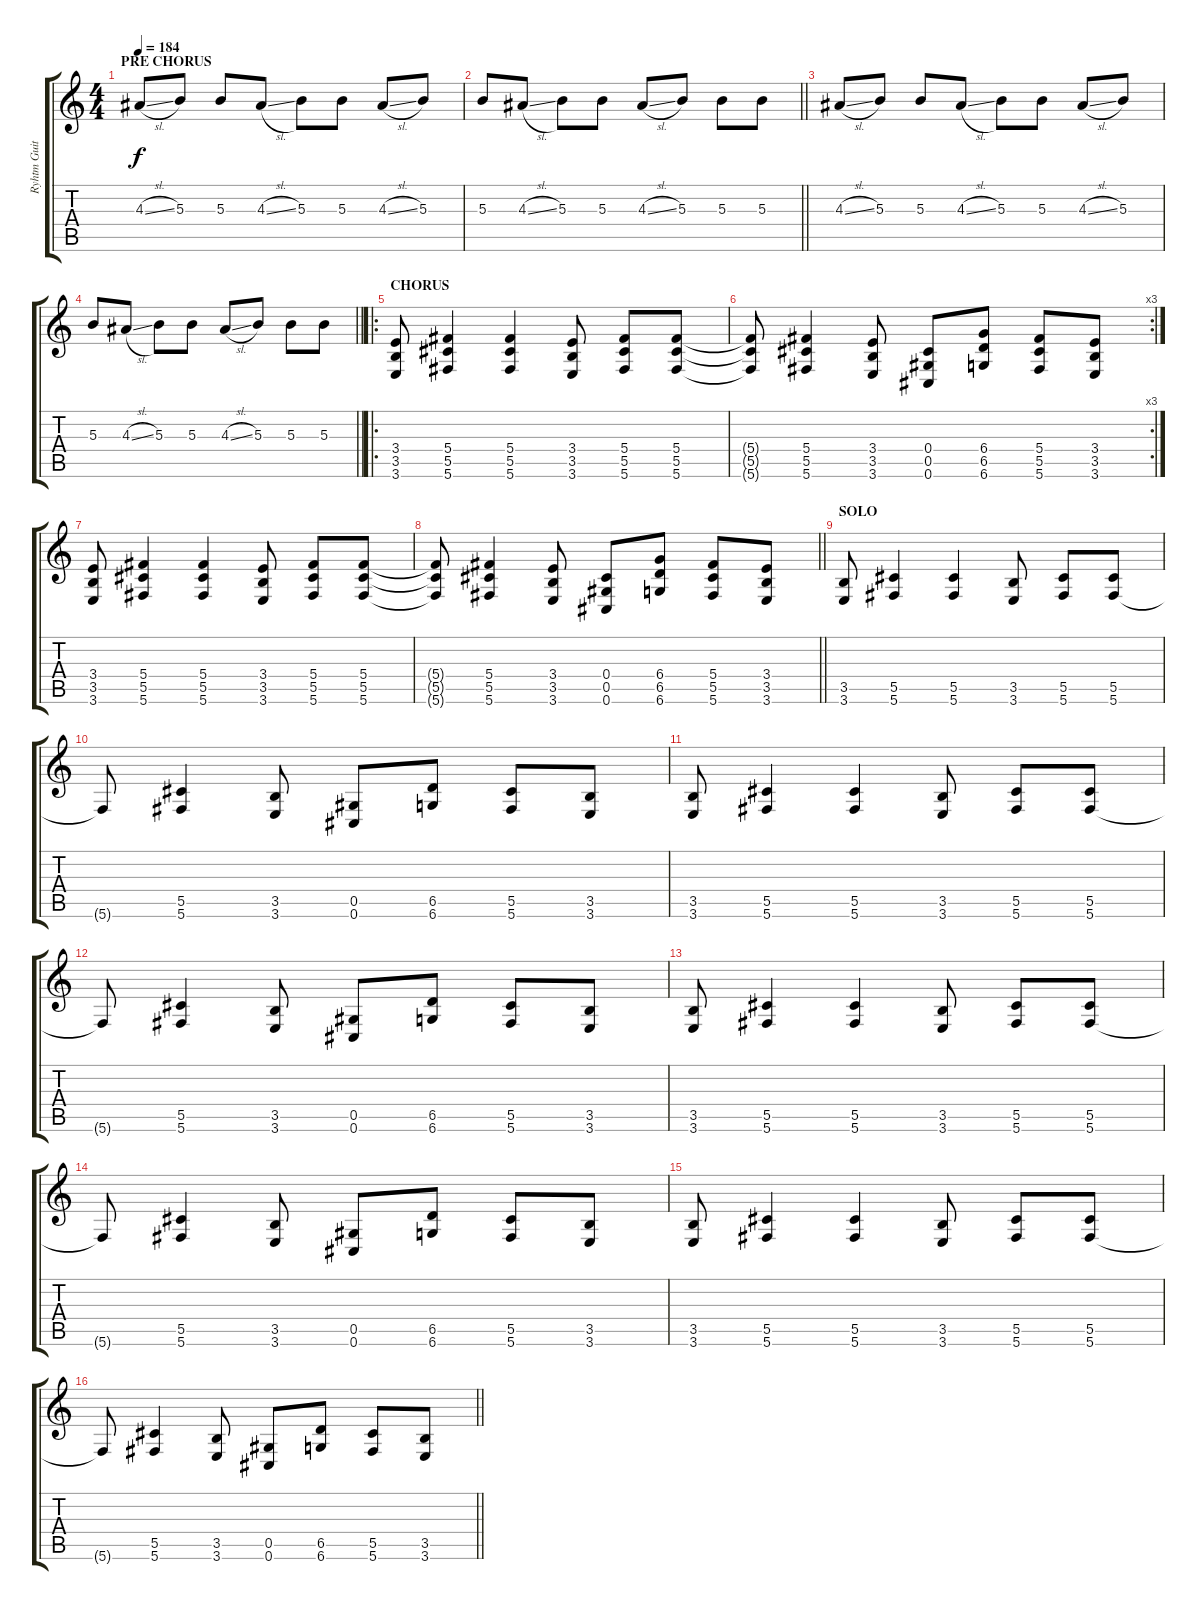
\track ("Ryhtm Guitar" "Ryhtm Guit") {instrument distortionguitar}
\staff {score tabs}
\tuning (Eb4 Bb3 Gb3 Db3 Ab2 Db2) {hide}
\ts (4 4)
\section ("" "PRE CHORUS")
\tempo 184
\clef g2
\ks c
4.3{sl}.8{dy f} 5.3.8 5.3.8 4.3{sl}.8 5.3.8 5.3.8 4.3{sl}.8 5.3.8 |
\barLineRight lightlight
5.3.8 4.3{sl}.8 5.3.8 5.3.8 4.3{sl}.8 5.3.8 5.3.8 5.3.8 |
4.3{sl}.8 5.3.8 5.3.8 4.3{sl}.8 5.3.8 5.3.8 4.3{sl}.8 5.3.8 |
\barLineRight lightlight
5.3.8 4.3{sl}.8 5.3.8 5.3.8 4.3{sl}.8 5.3.8 5.3.8 5.3.8 |
\ro
\section ("" "CHORUS")
(3.4 3.5 3.6).8 (5.4 5.5 5.6).4 (5.4 5.5 5.6).4 (3.4 3.5 3.6).8 (5.4 5.5 5.6).8 (5.4 5.5 5.6).8 |
\rc 3
(5.4{t} 5.5{t} 5.6{t}).8 (5.4 5.5 5.6).4 (3.4 3.5 3.6).8 (0.4 0.5 0.6).8 (6.4 6.5 6.6).8 (5.4 5.5 5.6).8 (3.4 3.5 3.6).8 |
(3.4 3.5 3.6).8 (5.4 5.5 5.6).4 (5.4 5.5 5.6).4 (3.4 3.5 3.6).8 (5.4 5.5 5.6).8 (5.4 5.5 5.6).8 |
\barLineRight lightlight
(5.4{t} 5.5{t} 5.6{t}).8 (5.4 5.5 5.6).4 (3.4 3.5 3.6).8 (0.4 0.5 0.6).8 (6.4 6.5 6.6).8 (5.4 5.5 5.6).8 (3.4 3.5 3.6).8 |
\section ("" "SOLO")
(3.5 3.6).8 (5.5 5.6).4 (5.5 5.6).4 (3.5 3.6).8 (5.5 5.6).8 (5.5 5.6).8 |
5.6{t}.8 (5.5 5.6).4 (3.5 3.6).8 (0.5 0.6).8 (6.5 6.6).8 (5.5 5.6).8 (3.5 3.6).8 |
(3.5 3.6).8 (5.5 5.6).4 (5.5 5.6).4 (3.5 3.6).8 (5.5 5.6).8 (5.5 5.6).8 |
5.6{t}.8 (5.5 5.6).4 (3.5 3.6).8 (0.5 0.6).8 (6.5 6.6).8 (5.5 5.6).8 (3.5 3.6).8 |
(3.5 3.6).8 (5.5 5.6).4 (5.5 5.6).4 (3.5 3.6).8 (5.5 5.6).8 (5.5 5.6).8 |
5.6{t}.8 (5.5 5.6).4 (3.5 3.6).8 (0.5 0.6).8 (6.5 6.6).8 (5.5 5.6).8 (3.5 3.6).8 |
(3.5 3.6).8 (5.5 5.6).4 (5.5 5.6).4 (3.5 3.6).8 (5.5 5.6).8 (5.5 5.6).8 |
\barLineRight lightlight
5.6{t}.8 (5.5 5.6).4 (3.5 3.6).8 (0.5 0.6).8 (6.5 6.6).8 (5.5 5.6).8 (3.5 3.6).8
